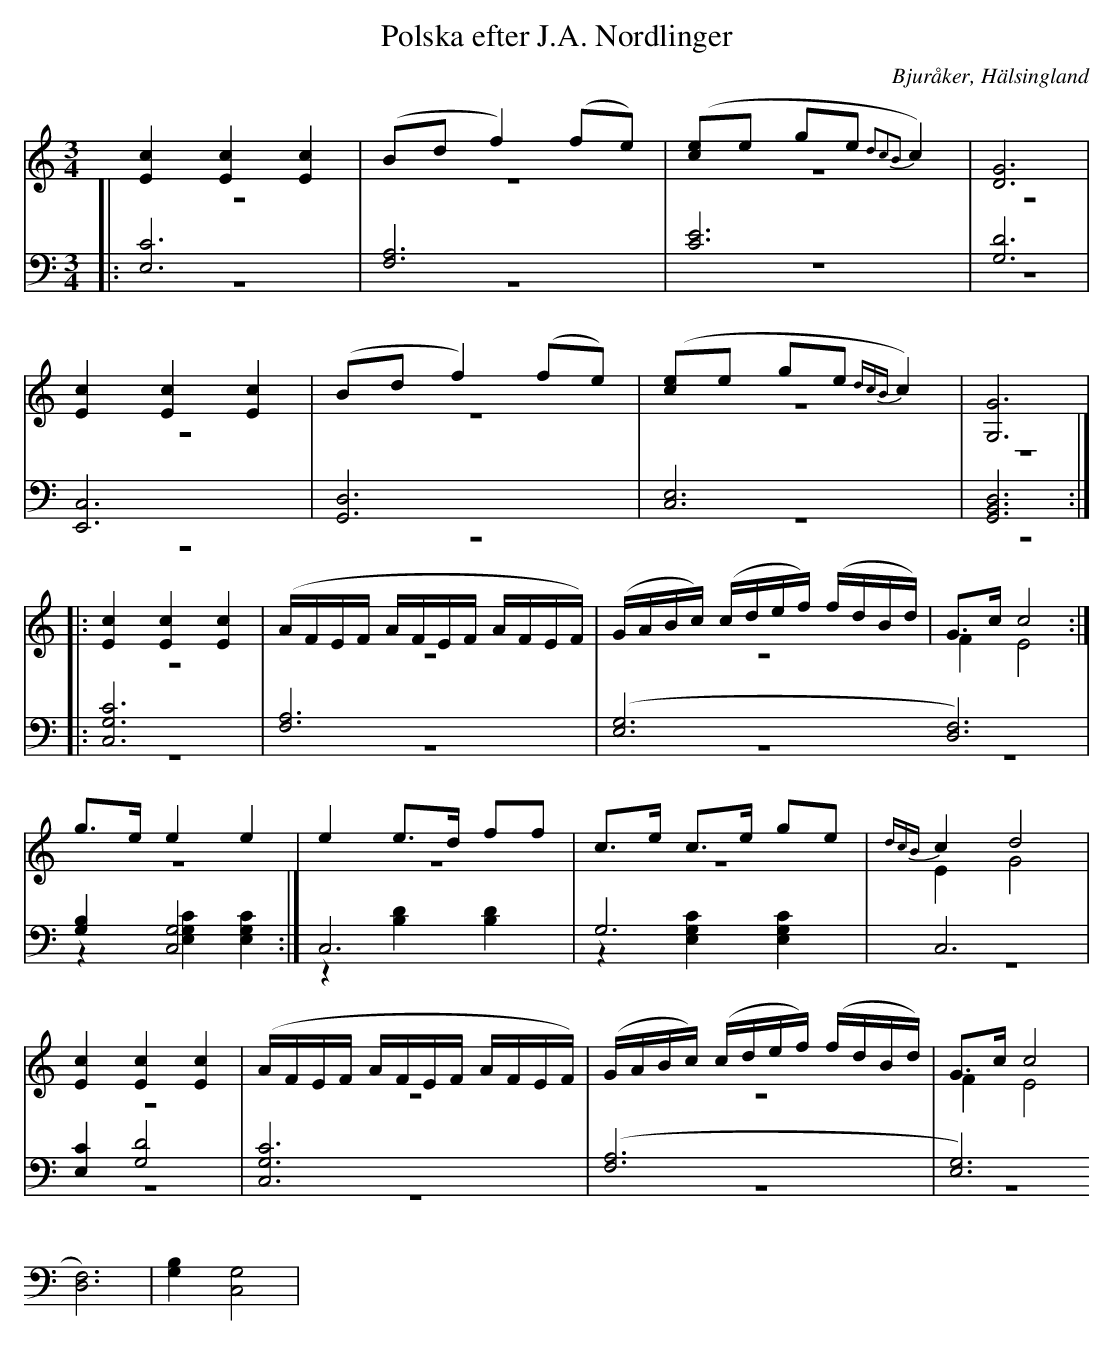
X:1
T: Polska efter J.A. Nordlinger
O: Bjuråker, Hälsingland
M: 3/4
L: 1/16
K: C
V:1
V:2 merge
V:3
V:4 merge
V:1
[E4c4] [E4c4] [E4c4]|(B2d2 f4) (f2e2)|([c2e2]e2 g2e2 {d2c2B2}c4)|[G12D12]|
[E4c4] [E4c4] [E4c4]|(B2d2 f4) (f2e2)|([c2e2]e2 g2e2 {dcB}c4)|[G,12G12]|
|:[E4c4] [E4c4] [E4c4]|(AFEF AFEF AFEF)|(GABc) (cdef) (fdBd)|G2>c2 c8:|
g2>e2 e4 e4|e4 e2>d2 f2f2|c2>e2 c2>e2 g2e2|{dcB}c4 d8|
[E4c4] [E4c4] [E4c4]|(AFEF AFEF AFEF)|(GABc) (cdef) (fdBd)|G2>c2 c8|
V:2
|:z12 |z12|z12|z12|
z12|z12|z12|z12:|
|:z12 |z12|z12|F4 E8:|
z12 |z12|z12|E4 G8|
z12|z12|z12|F4 E8|
V:3 clef=bass
|:[E,12C12] |[F,12A,12]|[C12E12]|[G,12D12]|
[E,,12C,12]|[G,,12D,12]|[C,12E,12]|[G,,12B,,12D,12]:|
|:[C,12G,12C12] |[F,12A,12]|([E,12G,12] [D,12F,12])|[G,4B,4] [C,8G,8]:|
C,12 |G,12|C,12|[E,4C4] [G,8D8]|
[C,12G,12C12] |([F,12A,12]|[E,12G,12] [D,12F,12])|[G,4B,4] [C,8G,8]|
V:4 clef=bass
|:z12 |z12|z12|z12|
z12|z12|z12|z12:|
|:z12 |z12|z12|z12:|
z4 [E,4G,4C4] [E,4G,4C4]|z4 [B,4D4] [B,4D4]|z4 [E,4G,4C4] [E,4G,4C4]|z12|
z12|z12|z12|z12|
